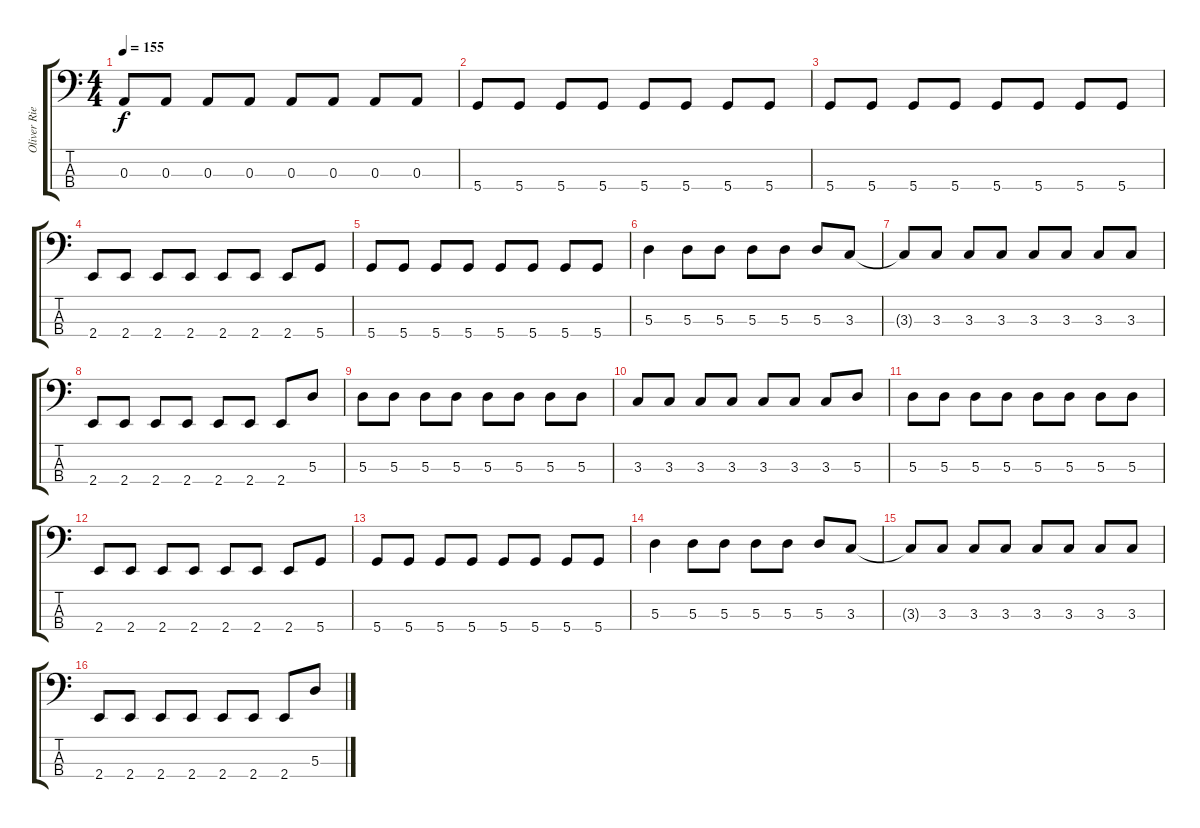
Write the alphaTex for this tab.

\track ("Oliver Riedell" "Oliver Rie") {instrument electricbasspick}
\staff {score tabs}
\tuning (G2 D2 A1 D1) {hide}
\ts (4 4)
\tempo 155
\clef f4
\ks c
0.3.8{dy f} 0.3.8 0.3.8 0.3.8 0.3.8 0.3.8 0.3.8 0.3.8 |
5.4.8 5.4.8 5.4.8 5.4.8 5.4.8 5.4.8 5.4.8 5.4.8 |
5.4.8 5.4.8 5.4.8 5.4.8 5.4.8 5.4.8 5.4.8 5.4.8 |
2.4.8 2.4.8 2.4.8 2.4.8 2.4.8 2.4.8 2.4.8 5.4.8 |
5.4.8 5.4.8 5.4.8 5.4.8 5.4.8 5.4.8 5.4.8 5.4.8 |
5.3.4 5.3.8 5.3.8 5.3.8 5.3.8 5.3.8 3.3.8 |
3.3{t}.8 3.3.8 3.3.8 3.3.8 3.3.8 3.3.8 3.3.8 3.3.8 |
2.4.8 2.4.8 2.4.8 2.4.8 2.4.8 2.4.8 2.4.8 5.3.8 |
5.3.8 5.3.8 5.3.8 5.3.8 5.3.8 5.3.8 5.3.8 5.3.8 |
3.3.8 3.3.8 3.3.8 3.3.8 3.3.8 3.3.8 3.3.8 5.3.8 |
5.3.8 5.3.8 5.3.8 5.3.8 5.3.8 5.3.8 5.3.8 5.3.8 |
2.4.8 2.4.8 2.4.8 2.4.8 2.4.8 2.4.8 2.4.8 5.4.8 |
5.4.8 5.4.8 5.4.8 5.4.8 5.4.8 5.4.8 5.4.8 5.4.8 |
5.3.4 5.3.8 5.3.8 5.3.8 5.3.8 5.3.8 3.3.8 |
3.3{t}.8 3.3.8 3.3.8 3.3.8 3.3.8 3.3.8 3.3.8 3.3.8 |
2.4.8 2.4.8 2.4.8 2.4.8 2.4.8 2.4.8 2.4.8 5.3.8
